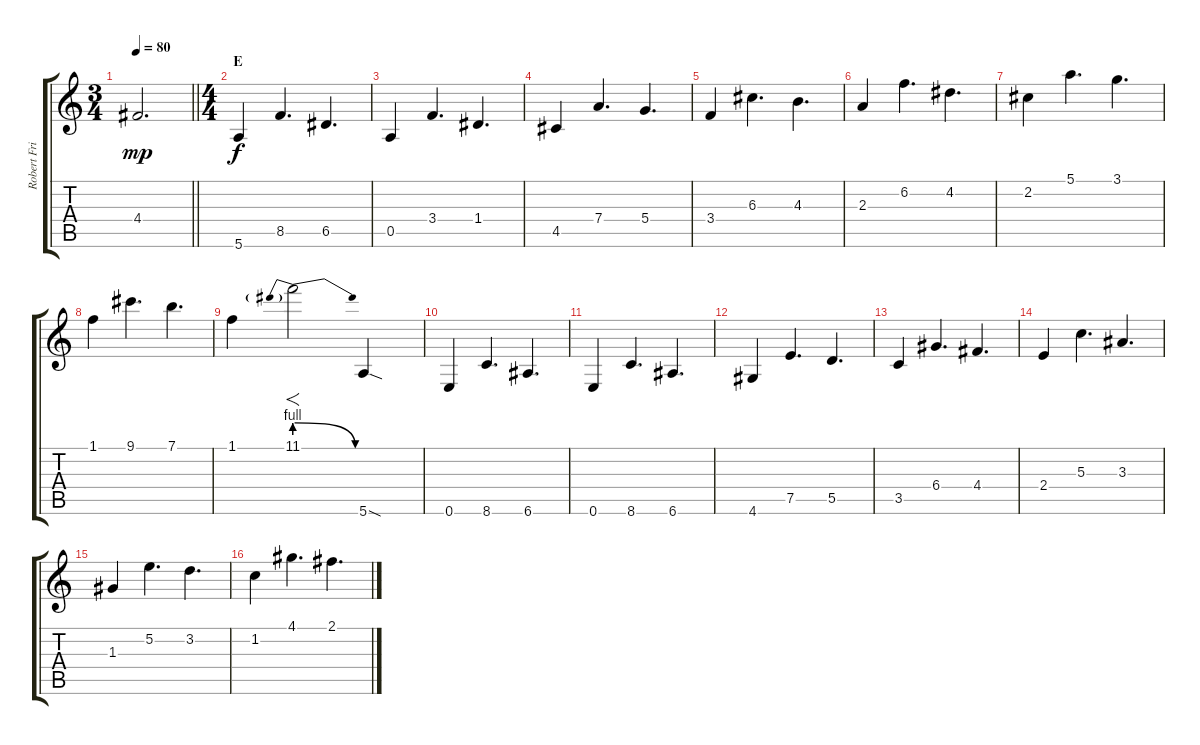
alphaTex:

\track ("Robert Fripp (Guitar / Soundscapes)" "Robert Fri") {instrument acousticguitarsteel}
\staff {score tabs}
\tuning (E4 B3 G3 D3 A2 E2) {hide}
\ts (3 4)
\tempo 80
\clef g2
\barLineRight lightlight
\ks c
4.4.2{d dy mp} |
\ts (4 4)
\section ("" "E")
5.6.4{dy f instrument distortionguitar} 8.5.4{d} 6.5.4{d} |
0.5.4 3.4.4{d} 1.4.4{d} |
4.5.4 7.4.4{d} 5.4.4{d} |
3.4.4 6.3.4{d} 4.3.4{d} |
2.3.4 6.2.4{d} 4.2.4{d} |
2.2.4 5.1.4{d} 3.1.4{d} |
1.1.4 9.1.4{d} 7.1.4{d} |
1.1.4 11.1{be (prebendrelease 0 4 60 0)}.2{f} 5.6{sod}.4 |
0.6.4 8.6.4{d} 6.6.4{d} |
0.6.4 8.6.4{d} 6.6.4{d} |
4.6.4 7.5.4{d} 5.5.4{d} |
3.5.4 6.4.4{d} 4.4.4{d} |
2.4.4 5.3.4{d} 3.3.4{d} |
1.3.4 5.2.4{d} 3.2.4{d} |
1.2.4 4.1.4{d} 2.1.4{d}
